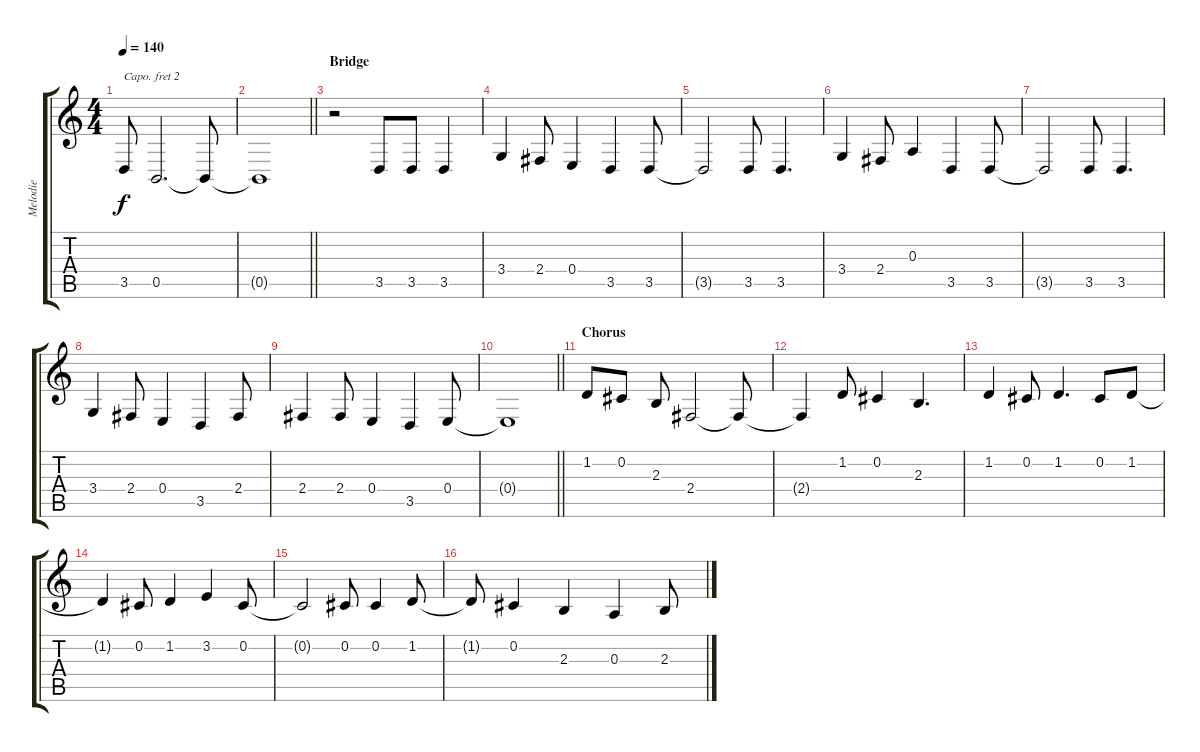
\track ("Melodie" "Melodie") {instrument tenorsax}
\staff {score tabs}
\capo 2
\tuning (E4 B3 G3 D3 A2 E2) {hide}
\ts (4 4)
\tempo 140
\clef g2
\ks c
3.5{t}.8{dy f} 0.5.2{d} 0.5{t}.8 |
\barLineRight lightlight
0.5{t}.1 |
\section ("" "Bridge")
r.2 3.5.8 3.5.8 3.5.4 |
3.4.4 2.4.8 0.4.4 3.5.4 3.5.8 |
3.5{t}.2 3.5.8 3.5.4{d} |
3.4.4 2.4.8 0.3.4 3.5.4 3.5.8 |
3.5{t}.2 3.5.8 3.5.4{d} |
3.4.4 2.4.8 0.4.4 3.5.4 2.4.8 |
2.4.4 2.4.8 0.4.4 3.5.4 0.4.8 |
\barLineRight lightlight
0.4{t}.1 |
\section ("" "Chorus")
1.2.8 0.2.8 2.3.8 2.4.2 2.4{t}.8 |
2.4{t}.4 1.2.8 0.2.4 2.3.4{d} |
1.2.4 0.2.8 1.2.4{d} 0.2.8 1.2.8 |
1.2{t}.4 0.2.8 1.2.4 3.2.4 0.2.8 |
0.2{t}.2 0.2.8 0.2.4 1.2.8 |
1.2{t}.8 0.2.4 2.3.4 0.3.4 2.3.8
